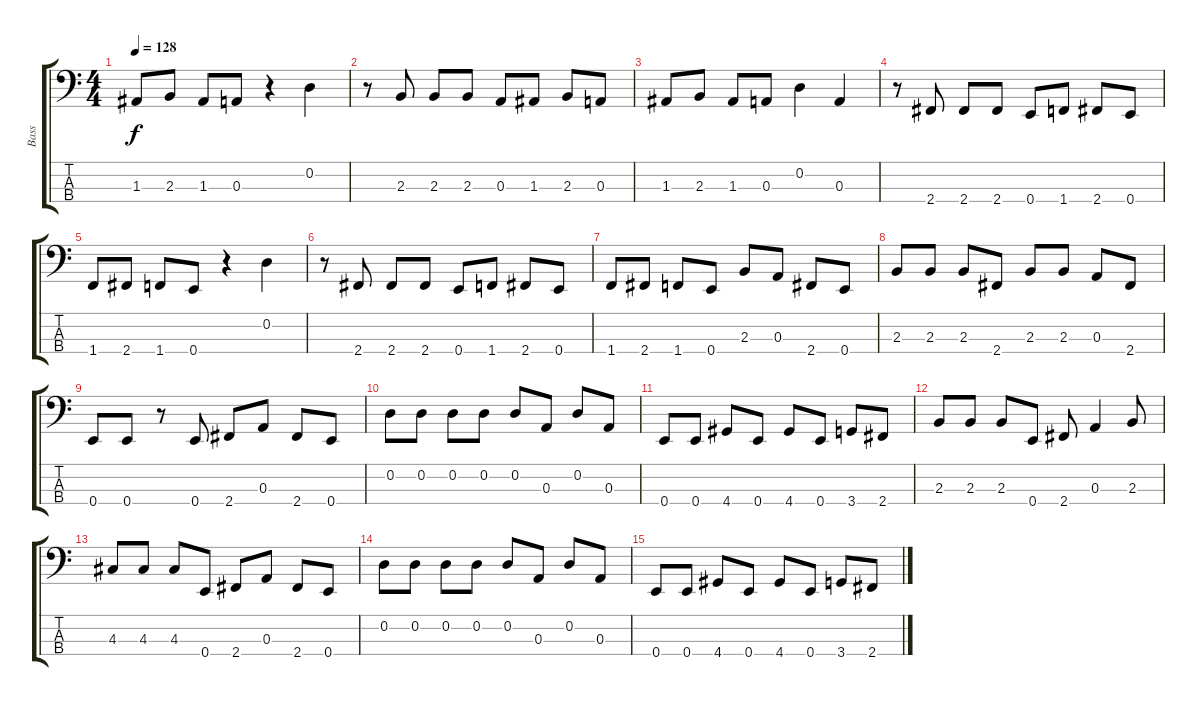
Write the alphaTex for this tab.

\track ("Bass" "Bass") {instrument electricbasspick}
\staff {score tabs}
\tuning (G2 D2 A1 E1) {hide}
\ts (4 4)
\tempo 128
\clef f4
\ks c
1.3.8{dy f} 2.3.8 1.3.8 0.3.8 r.4 0.2.4 |
r.8 2.3.8 2.3.8 2.3.8 0.3.8 1.3.8 2.3.8 0.3.8 |
1.3.8 2.3.8 1.3.8 0.3.8 0.2.4 0.3.4 |
r.8 2.4.8 2.4.8 2.4.8 0.4.8 1.4.8 2.4.8 0.4.8 |
1.4.8 2.4.8 1.4.8 0.4.8 r.4 0.2.4 |
r.8 2.4.8 2.4.8 2.4.8 0.4.8 1.4.8 2.4.8 0.4.8 |
1.4.8 2.4.8 1.4.8 0.4.8 2.3.8 0.3.8 2.4.8 0.4.8 |
2.3.8 2.3.8 2.3.8 2.4.8 2.3.8 2.3.8 0.3.8 2.4.8 |
0.4.8 0.4.8 r.8 0.4.8 2.4.8 0.3.8 2.4.8 0.4.8 |
0.2.8 0.2.8 0.2.8 0.2.8 0.2.8 0.3.8 0.2.8 0.3.8 |
0.4.8 0.4.8 4.4.8 0.4.8 4.4.8 0.4.8 3.4.8 2.4.8 |
2.3.8 2.3.8 2.3.8 0.4.8 2.4.8 0.3.4 2.3.8 |
4.3.8 4.3.8 4.3.8 0.4.8 2.4.8 0.3.8 2.4.8 0.4.8 |
0.2.8 0.2.8 0.2.8 0.2.8 0.2.8 0.3.8 0.2.8 0.3.8 |
0.4.8 0.4.8 4.4.8 0.4.8 4.4.8 0.4.8 3.4.8 2.4.8
